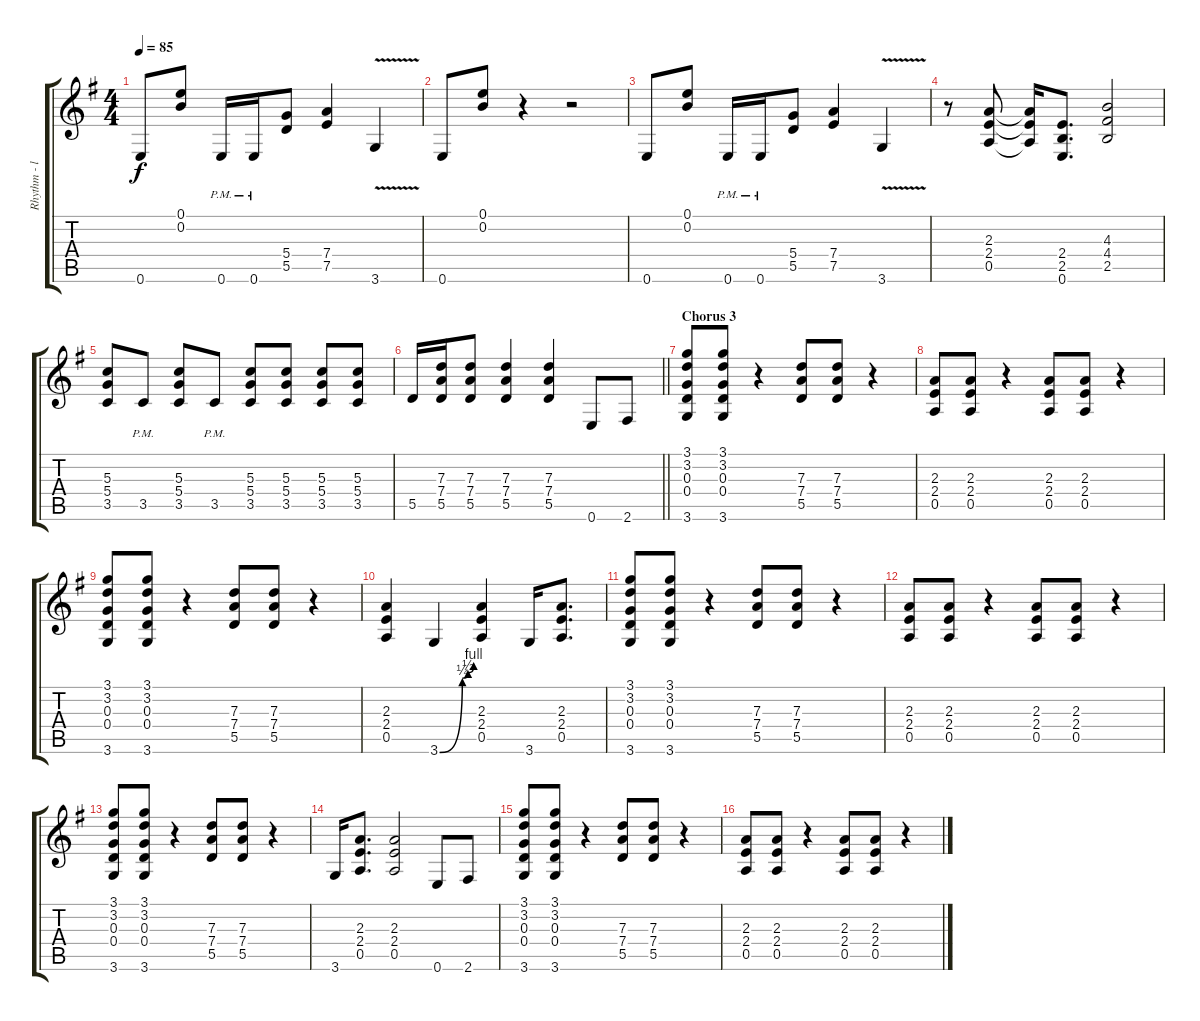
\track ("Rhythm - left" "Rhythm - l") {instrument distortionguitar}
\staff {score tabs}
\tuning (E4 B3 G3 D3 A2 E2) {hide}
\ts (4 4)
\tempo 85
\clef g2
\ks g
0.6.8{dy f} (0.1 0.2).8 0.6{pm}.16 0.6{pm}.16 (5.4 5.5).8 (7.4 7.5).4 3.6{v}.4 |
0.6.8 (0.1 0.2).8 r.4 r.2 |
0.6.8 (0.1 0.2).8 0.6{pm}.16 0.6{pm}.16 (5.4 5.5).8 (7.4 7.5).4 3.6{v}.4 |
r.8 (2.3 2.4 0.5).8 (2.3{t} 2.4{t} 0.5{t}).16 (2.4 2.5 0.6).8{d} (4.3 4.4 2.5).2 |
(5.3 5.4 3.5).8 3.5{pm}.8 (5.3 5.4 3.5).8 3.5{pm}.8 (5.3 5.4 3.5).8 (5.3 5.4 3.5).8 (5.3 5.4 3.5).8 (5.3 5.4 3.5).8 |
\barLineRight lightlight
5.5.16 (7.3 7.4 5.5).16 (7.3 7.4 5.5).8 (7.3 7.4 5.5).4 (7.3 7.4 5.5).4 0.6.8 2.6.8 |
\section ("" "Chorus 3")
(3.1 3.2 0.3 0.4 3.6).8 (3.1 3.2 0.3 0.4 3.6).8 r.4 (7.3 7.4 5.5).8 (7.3 7.4 5.5).8 r.4 |
(2.3 2.4 0.5).8 (2.3 2.4 0.5).8 r.4 (2.3 2.4 0.5).8 (2.3 2.4 0.5).8 r.4 |
(3.1 3.2 0.3 0.4 3.6).8 (3.1 3.2 0.3 0.4 3.6).8 r.4 (7.3 7.4 5.5).8 (7.3 7.4 5.5).8 r.4 |
(2.3 2.4 0.5).4 3.6{be (custom 0 0 40 1 50 2 60 4)}.4 (2.3 2.4 0.5).4 3.6.16 (2.3 2.4 0.5).8{d} |
(3.1 3.2 0.3 0.4 3.6).8 (3.1 3.2 0.3 0.4 3.6).8 r.4 (7.3 7.4 5.5).8 (7.3 7.4 5.5).8 r.4 |
(2.3 2.4 0.5).8 (2.3 2.4 0.5).8 r.4 (2.3 2.4 0.5).8 (2.3 2.4 0.5).8 r.4 |
(3.1 3.2 0.3 0.4 3.6).8 (3.1 3.2 0.3 0.4 3.6).8 r.4 (7.3 7.4 5.5).8 (7.3 7.4 5.5).8 r.4 |
3.6.16 (2.3 2.4 0.5).8{d} (2.3 2.4 0.5).2 0.6.8 2.6.8 |
(3.1 3.2 0.3 0.4 3.6).8 (3.1 3.2 0.3 0.4 3.6).8 r.4 (7.3 7.4 5.5).8 (7.3 7.4 5.5).8 r.4 |
(2.3 2.4 0.5).8 (2.3 2.4 0.5).8 r.4 (2.3 2.4 0.5).8 (2.3 2.4 0.5).8 r.4
